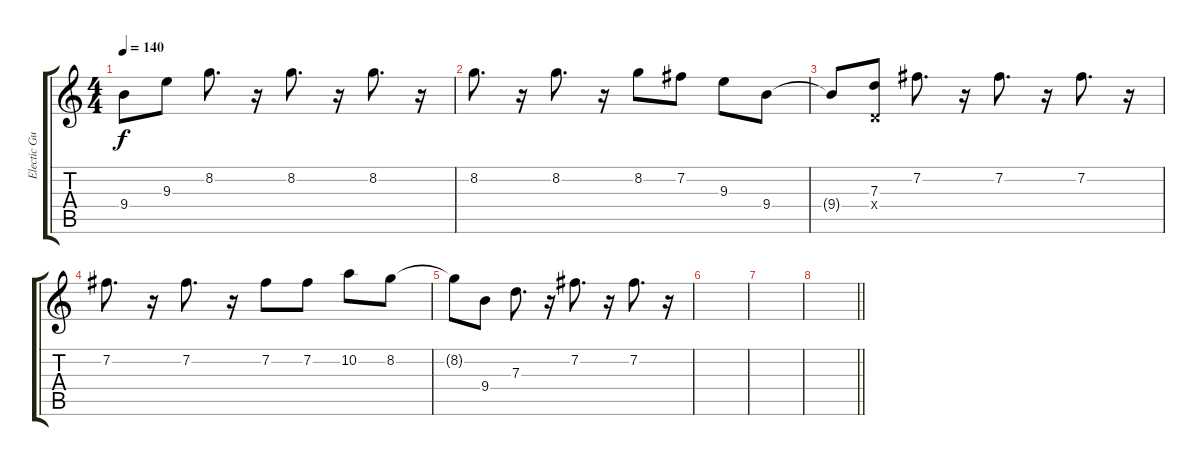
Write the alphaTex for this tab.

\track ("Electic Guitar" "Electic Gu") {instrument distortionguitar}
\staff {score tabs}
\tuning (E4 B3 G3 D3 A2 E2) {hide}
\ts (4 4)
\tempo 140
\clef g2
\ks c
9.4{t}.8{dy f} 9.3.8 8.2.8{d} r.16 8.2.8{d} r.16 8.2.8{d} r.16 |
8.2.8{d} r.16 8.2.8{d} r.16 8.2.8 7.2.8 9.3.8 9.4.8 |
9.4{t}.8 (7.3 0.4{x}).8 7.2.8{d} r.16 7.2.8{d} r.16 7.2.8{d} r.16 |
7.2.8{d} r.16 7.2.8{d} r.16 7.2.8 7.2.8 10.2.8 8.2.8 |
8.2{t}.8 9.4.8 7.3.8{d} r.16 7.2.8{d} r.16 7.2.8{d} r.16 |
|
|
\barLineRight lightlight
